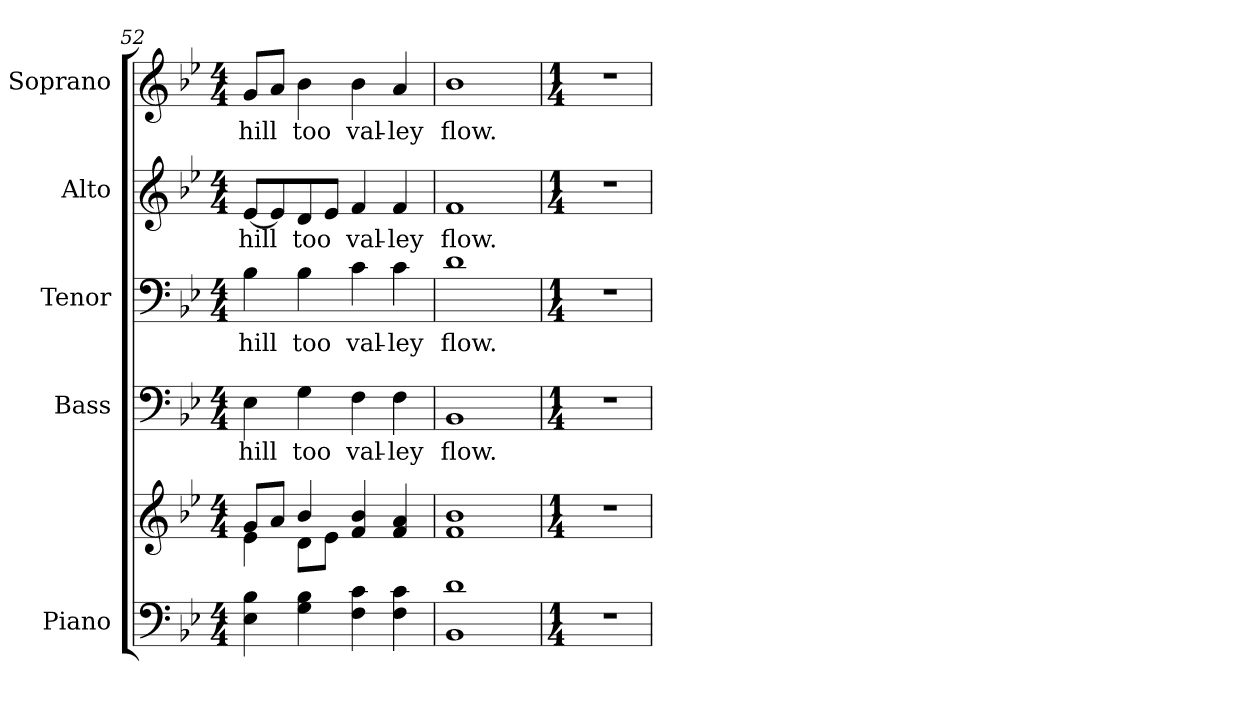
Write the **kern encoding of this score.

**kern	**kern	**kern	**text	**kern	**text	**kern	**text	**kern	**text
*part5	*part5	*part4	*part4	*part3	*part3	*part2	*part2	*part1	*part1
*staff6	*staff5	*staff4	*staff4	*staff3	*staff3	*staff2	*staff2	*staff1	*staff1
*I"Piano	*	*I"Bass	*	*I"Tenor	*	*I"Alto	*	*I"Soprano	*
*I'Pno.	*	*I'B.	*	*I'T.	*	*I'A.	*	*I'S.	*
!!LO:PB:g=z
*clefF4	*clefG2	*clefF4	*	*clefF4	*	*clefG2	*	*clefG2	*
*k[b-e-]	*k[b-e-]	*k[b-e-]	*	*k[b-e-]	*	*k[b-e-]	*	*k[b-e-]	*
*B-:	*B-:	*B-:	*	*B-:	*	*B-:	*	*B-:	*
*M4/4	*M4/4	*M4/4	*	*M4/4	*	*M4/4	*	*M4/4	*
=52	=52	=52	=52	=52	=52	=52	=52	=52	=52
*	*^	*	*	*	*	*	*	*	*
!	!	!	!	!LO:LY:b:color=#000000	!	!	!	!	!	!
!	!	!	!	!	!	!LO:LY:b:color=#000000	!	!	!	!
!	!	!	!	!	!	!	!	!LO:LY:b:color=#000000	!	!
!	!	!	!	!	!	!	!	!	!	!LO:LY:b:color=#000000
4E-i\ 4B-i	8gi/L	4e-i\	4E-i\	hill	4B-i\	hill	[<8e-i/L	hill	8gi/L	hill
.	8ai/J	.	.	.	.	.	8e-i/]	.	8ai/J	.
!	!	!	!	!LO:LY:b:color=#000000	!	!	!	!	!	!
!	!	!	!	!	!	!LO:LY:b:color=#000000	!	!	!	!
!	!	!	!	!	!	!	!	!LO:LY:b:color=#000000	!	!
!	!	!	!	!	!	!	!	!	!	!LO:LY:b:color=#000000
4Gi\ 4B-i	4b-i/	8di\L	4Gi\	too	4B-i\	too	8di/	too	4b-i\	too
.	.	8e-i\J	.	.	.	.	8e-i/J	.	.	.
!	!	!	!	!LO:LY:b:color=#000000	!	!	!	!	!	!
!	!	!	!	!	!	!LO:LY:b:color=#000000	!	!	!	!
!	!	!	!	!	!	!	!	!LO:LY:b:color=#000000	!	!
!	!	!	!	!	!	!	!	!	!	!LO:LY:b:color=#000000
4Fi\ 4ci	4fi/ 4b-i	2ryy	4Fi\	val-	4ci\	val-	4fi/	val-	4b-i\	val-
!	!	!	!	!LO:LY:b:color=#000000	!	!	!	!	!	!
!	!	!	!	!	!	!LO:LY:b:color=#000000	!	!	!	!
!	!	!	!	!	!	!	!	!LO:LY:b:color=#000000	!	!
!	!	!	!	!	!	!	!	!	!	!LO:LY:b:color=#000000
4Fi\ 4ci	4fi/ 4ai	.	4Fi\	-ley	4ci\	-ley	4fi/	-ley	4ai/	-ley
*	*v	*v	*	*	*	*	*	*	*	*
=53	=53	=53	=53	=53	=53	=53	=53	=53	=53
!	!	!	!LO:LY:b:color=#000000	!	!	!	!	!	!
!	!	!	!	!	!LO:LY:b:color=#000000	!	!	!	!
!	!	!	!	!	!	!	!LO:LY:b:color=#000000	!	!
!	!	!	!	!	!	!	!	!	!LO:LY:b:color=#000000
1BB-i 1di	1fi 1b-i	1BB-i	flow.	1di	flow.	1fi	flow.	1b-i	flow.
!!LO:PB:g=z
=54	=54	=54	=54	=54	=54	=54	=54	=54	=54
*M1/4	*M1/4	*M1/4	*	*M1/4	*	*M1/4	*	*M1/4	*
!LO:N:vis=1	!LO:N:vis=1	!LO:N:vis=1	!	!LO:N:vis=1	!	!LO:N:vis=1	!	!LO:N:vis=1	!
4r	4r	4r	.	4r	.	4r	.	4r	.
=	=	=	=	=	=	=	=	=	=
*-	*-	*-	*-	*-	*-	*-	*-	*-	*-
